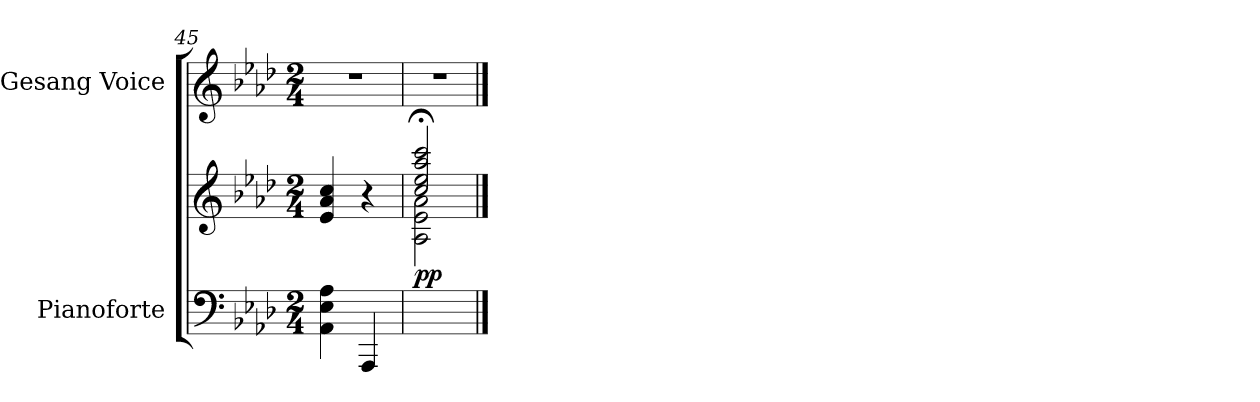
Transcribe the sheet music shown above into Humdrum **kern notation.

**kern	**kern	**dynam	**kern
*part2	*part2	*part2	*part1
*staff3	*staff2	*staff2/3	*staff1
*I"Pianoforte	*	*	*I"Gesang Voice
*I'Pno	*	*	*
*clefF4	*clefG2	*	*clefG2
*k[b-e-a-d-]	*k[b-e-a-d-]	*	*k[b-e-a-d-]
*M2/4	*M2/4	*	*M2/4
=45	=45	=45	=45
4AA-\ 4E-\ 4A-\	4e-/ 4a-/ 4cc/	.	2r
4AAA-/	4r	.	.
=46	=46	=46	=46
*	*^	*	*
!	!	!	!LO:DY:b	!
2ryy	2cc/;< 2ee-/;< 2aa-/;< 2ccc/;<	2A-\ 2e-\ 2a-\	pp	2r
*	*v	*v	*	*
==	==	==	==
*-	*-	*-	*-
